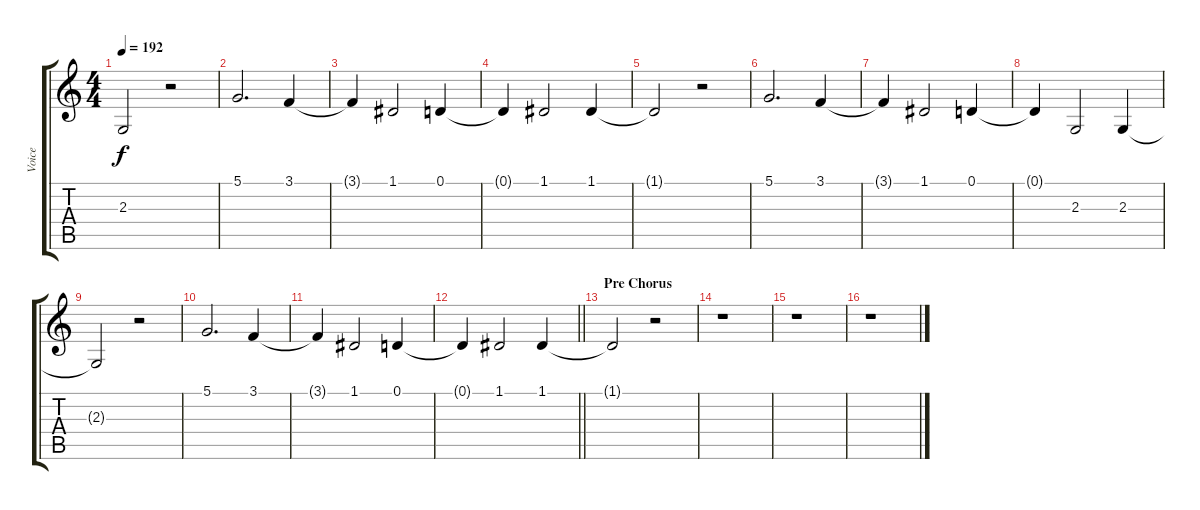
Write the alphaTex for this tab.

\track ("Voice" "Voice") {instrument oboe}
\staff {score tabs}
\tuning (D4 A3 F3 C3 G2 C2) {hide}
\ts (4 4)
\tempo 192
\clef g2
\ks c
2.3{t}.2{dy f} r.2 |
5.1.2{d} 3.1.4 |
3.1{t}.4 1.1.2 0.1.4 |
0.1{t}.4 1.1.2 1.1.4 |
1.1{t}.2 r.2 |
5.1.2{d} 3.1.4 |
3.1{t}.4 1.1.2 0.1.4 |
0.1{t}.4 2.3.2 2.3.4 |
2.3{t}.2 r.2 |
5.1.2{d} 3.1.4 |
3.1{t}.4 1.1.2 0.1.4 |
\barLineRight lightlight
0.1{t}.4 1.1.2 1.1.4 |
\section ("" "Pre Chorus")
1.1{t}.2 r.2 |
r.1 |
r.1 |
r.1
